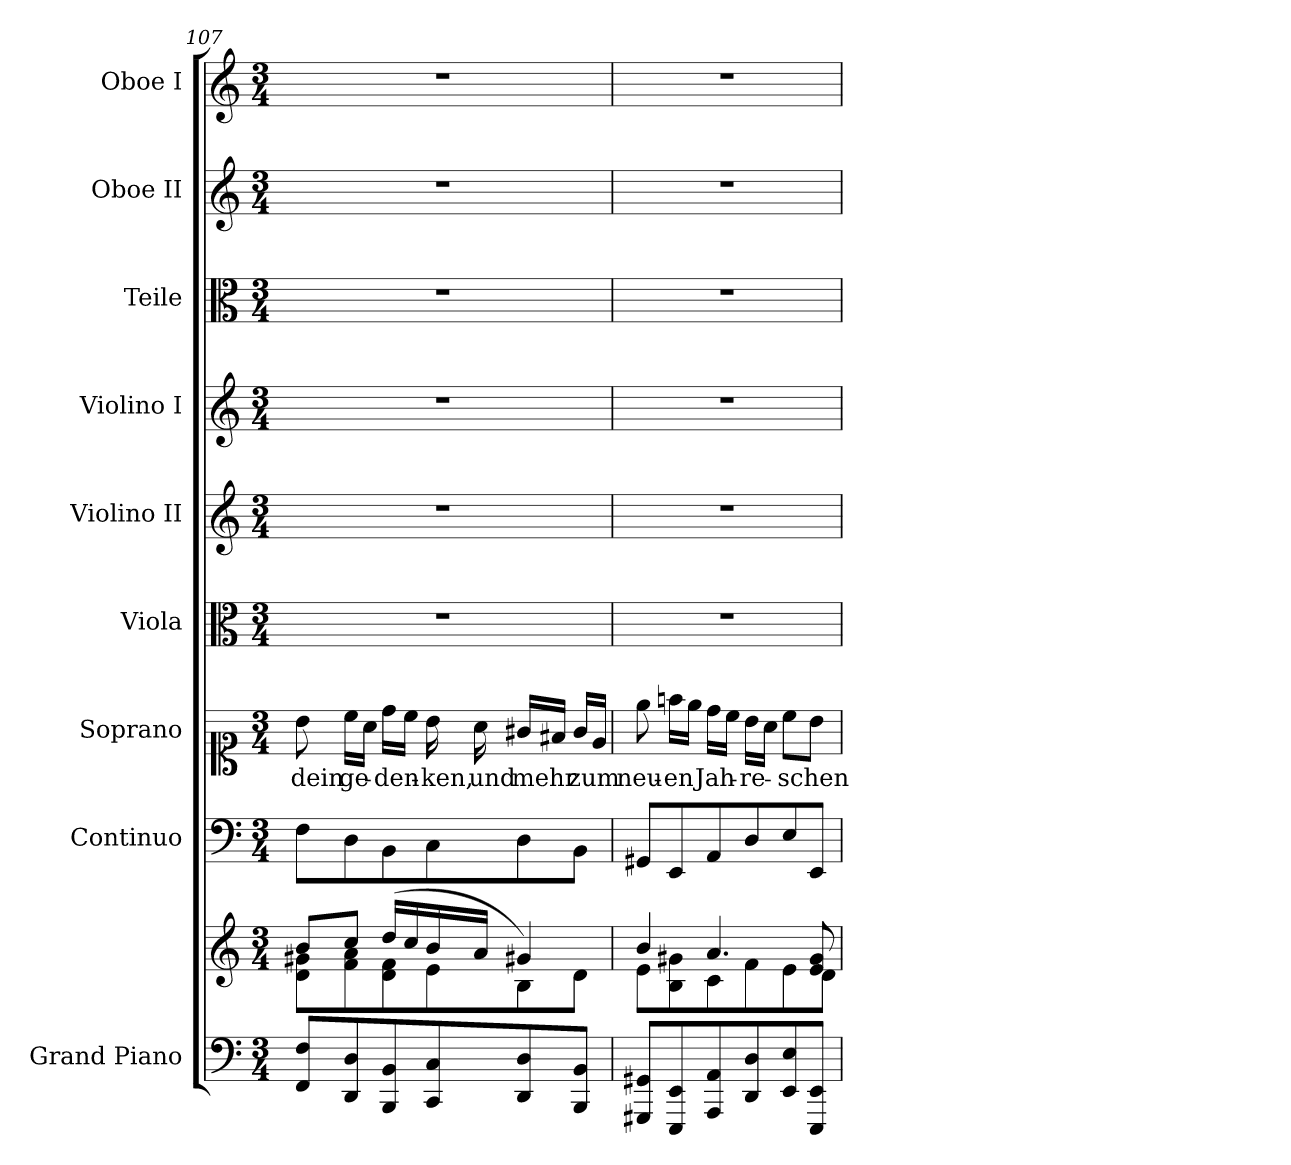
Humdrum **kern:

**kern	**kern	**kern	**kern	**text	**kern	**kern	**kern	**kern	**kern	**kern
*part9	*part9	*part8	*part7	*part7	*part6	*part5	*part4	*part3	*part2	*part1
*staff10	*staff9	*staff8	*staff7	*staff7	*staff6	*staff5	*staff4	*staff3	*staff2	*staff1
*I"Grand Piano	*	*I"Continuo	*I"Soprano	*	*I"Viola	*I"Violino II	*I"Violino I	*I"Teile	*I"Oboe II	*I"Oboe I
*I'Pno	*	*	*	*	*	*	*	*	*I'Ob	*I'Ob
!!LO:PB:g=z
*clefF4	*clefG2	*clefF4	*clefC1	*	*clefC3	*clefG2	*clefG2	*clefC3	*clefG2	*clefG2
*k[]	*k[]	*k[]	*k[]	*	*k[]	*k[]	*k[]	*k[]	*k[]	*k[]
*M3/4	*M3/4	*M3/4	*M3/4	*	*M3/4	*M3/4	*M3/4	*M3/4	*M3/4	*M3/4
=107	=107	=107	=107	=107	=107	=107	=107	=107	=107	=107
*	*^	*	*	*	*	*	*	*	*	*
!	!	!	!	!	!LO:LY:b	!	!	!	!	!	!
8FF/ 8F/L	8b/L	8d\ 8g#X\L	8F\L	8b\	dein	2.r	2.r	2.r	2.r	2.r	2.r
!	!	!	!	!	!LO:LY:b	!	!	!	!	!	!
8DD/ 8D/	8cc/J	8f\ 8a\	8D\	16cc\LL	ge-	.	.	.	.	.	.
.	.	.	.	16a\JJ	.	.	.	.	.	.	.
!	!	!	!	!	!LO:LY:b	!	!	!	!	!	!
8BBB/ 8BB/	(>16dd/LL	8d\ 8f\	8BB\	16dd\LL	-den-	.	.	.	.	.	.
.	16cc/	.	.	16cc\JJ	.	.	.	.	.	.	.
!	!	!	!	!	!LO:LY:b	!	!	!	!	!	!
8CC/ 8C/	16b/	8e\	8C\	16b\	-ken,	.	.	.	.	.	.
!	!	!	!	!	!LO:LY:b	!	!	!	!	!	!
.	16a/JJ	.	.	16a\	und	.	.	.	.	.	.
!	!	!	!	!	!LO:LY:b	!	!	!	!	!	!
8DD/ 8D/	4g#X/)	8B\	8D\	16g#X/LL	mehr	.	.	.	.	.	.
.	.	.	.	16f#X/JJ	.	.	.	.	.	.	.
!	!	!	!	!	!LO:LY:b	!	!	!	!	!	!
8BBB/ 8BB/J	.	8d\J	8BB\J	16g#/LL	zum	.	.	.	.	.	.
.	.	.	.	16e/JJ	.	.	.	.	.	.	.
=108	=108	=108	=108	=108	=108	=108	=108	=108	=108	=108	=108
!	!	!	!	!	!LO:LY:b	!	!	!	!	!	!
8GGG#X/ 8GG#X/L	4b/	8e\L	8GG#X/L	8ee\	neu-	2.r	2.r	2.r	2.r	2.r	2.r
!	!	!	!	!	!LO:LY:b	!	!	!	!	!	!
8EEE/ 8EE/	.	8B\ 8g#X\	8EE/	16ffn\LL	-en	.	.	.	.	.	.
.	.	.	.	16ee\JJ	.	.	.	.	.	.	.
!	!	!	!	!	!LO:LY:b	!	!	!	!	!	!
8AAA/ 8AA/	4.a/	8c\	8AA/	16dd\LL	Jah-	.	.	.	.	.	.
.	.	.	.	16cc\JJ	.	.	.	.	.	.	.
!	!	!	!	!	!LO:LY:b	!	!	!	!	!	!
8DD/ 8D/	.	8f\	8D/	16b\LL	-re-	.	.	.	.	.	.
.	.	.	.	16a\JJ	.	.	.	.	.	.	.
!	!	!	!	!	!LO:LY:b	!	!	!	!	!	!
8EE/ 8E/	.	8e\	8E/	8cc\L	-schen-	.	.	.	.	.	.
8EEE/ 8EE/J	8e/ 8g#/	8d\J	8EE/J	8b\J	.	.	.	.	.	.	.
*	*v	*v	*	*	*	*	*	*	*	*	*
=	=	=	=	=	=	=	=	=	=	=
*-	*-	*-	*-	*-	*-	*-	*-	*-	*-	*-
